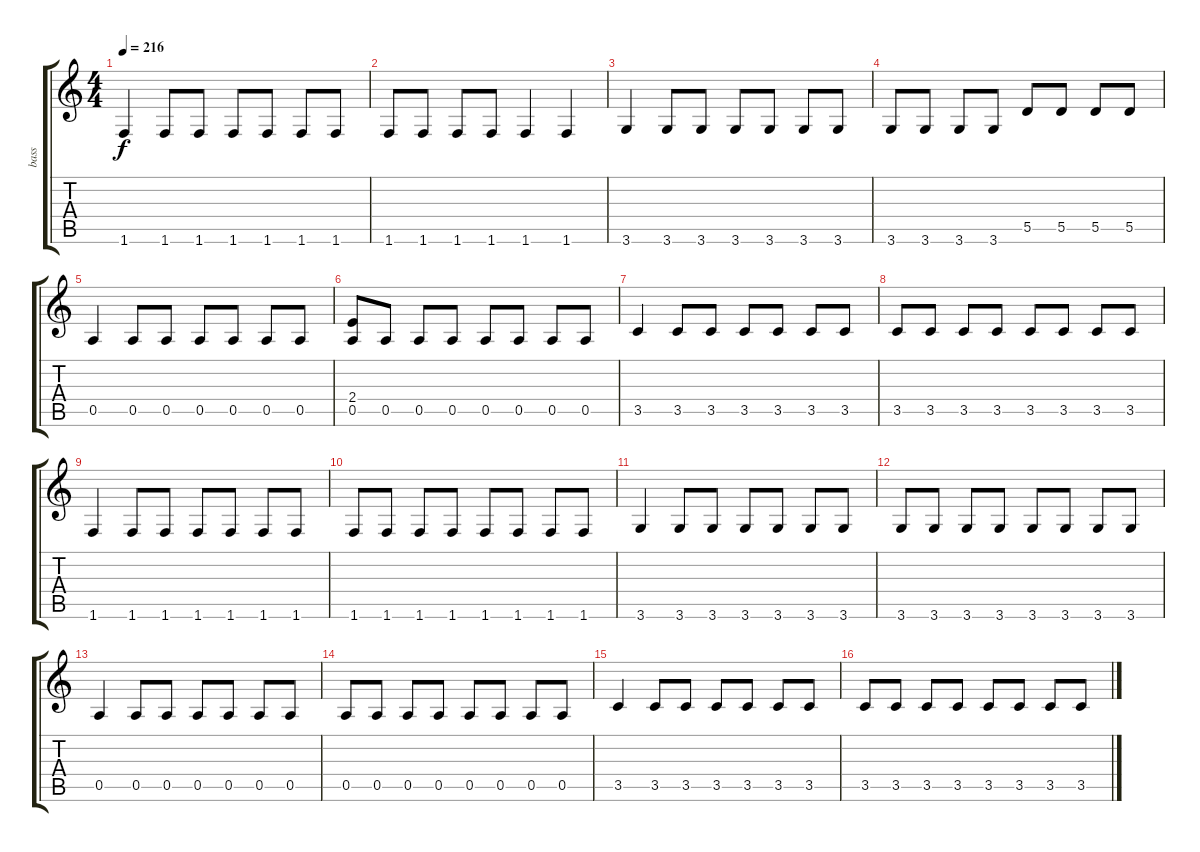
\track ("bass" "bass") {instrument electricbassfinger}
\staff {score tabs}
\tuning (E4 B3 G3 D3 A2 E2) {hide}
\ts (4 4)
\tempo 216
\clef g2
\ks c
1.6.4{dy f} 1.6.8 1.6.8 1.6.8 1.6.8 1.6.8 1.6.8 |
1.6.8 1.6.8 1.6.8 1.6.8 1.6.4 1.6.4 |
3.6.4 3.6.8 3.6.8 3.6.8 3.6.8 3.6.8 3.6.8 |
3.6.8 3.6.8 3.6.8 3.6.8 5.5.8 5.5.8 5.5.8 5.5.8 |
0.5.4 0.5.8 0.5.8 0.5.8 0.5.8 0.5.8 0.5.8 |
(2.4 0.5).8 0.5.8 0.5.8 0.5.8 0.5.8 0.5.8 0.5.8 0.5.8 |
3.5.4 3.5.8 3.5.8 3.5.8 3.5.8 3.5.8 3.5.8 |
3.5.8 3.5.8 3.5.8 3.5.8 3.5.8 3.5.8 3.5.8 3.5.8 |
1.6.4 1.6.8 1.6.8 1.6.8 1.6.8 1.6.8 1.6.8 |
1.6.8 1.6.8 1.6.8 1.6.8 1.6.8 1.6.8 1.6.8 1.6.8 |
3.6.4 3.6.8 3.6.8 3.6.8 3.6.8 3.6.8 3.6.8 |
3.6.8 3.6.8 3.6.8 3.6.8 3.6.8 3.6.8 3.6.8 3.6.8 |
0.5.4 0.5.8 0.5.8 0.5.8 0.5.8 0.5.8 0.5.8 |
0.5.8 0.5.8 0.5.8 0.5.8 0.5.8 0.5.8 0.5.8 0.5.8 |
3.5.4 3.5.8 3.5.8 3.5.8 3.5.8 3.5.8 3.5.8 |
3.5.8 3.5.8 3.5.8 3.5.8 3.5.8 3.5.8 3.5.8 3.5.8
